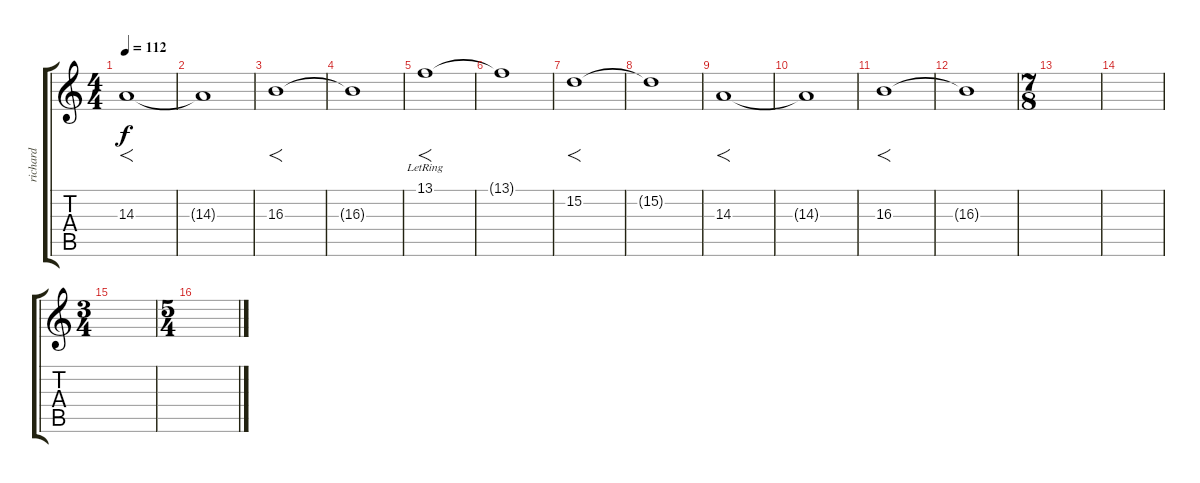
\track ("richard" "richard") {instrument pad4choir bank 255}
\staff {score tabs}
\tuning (E4 B3 G3 D3 A2 E2) {hide}
\ts (4 4)
\tempo 112
\clef g2
\ks c
14.3.1{f dy f} |
14.3{t}.1 |
16.3.1{f} |
16.3{t}.1 |
13.1{lr}.1{f instrument pad4choir} |
13.1{t}.1 |
15.2.1{f} |
15.2{t}.1 |
14.3.1{f} |
14.3{t}.1 |
16.3.1{f} |
16.3{t}.1 |
\ts (7 8)
|
|
\ts (3 4)
|
\ts (5 4)
